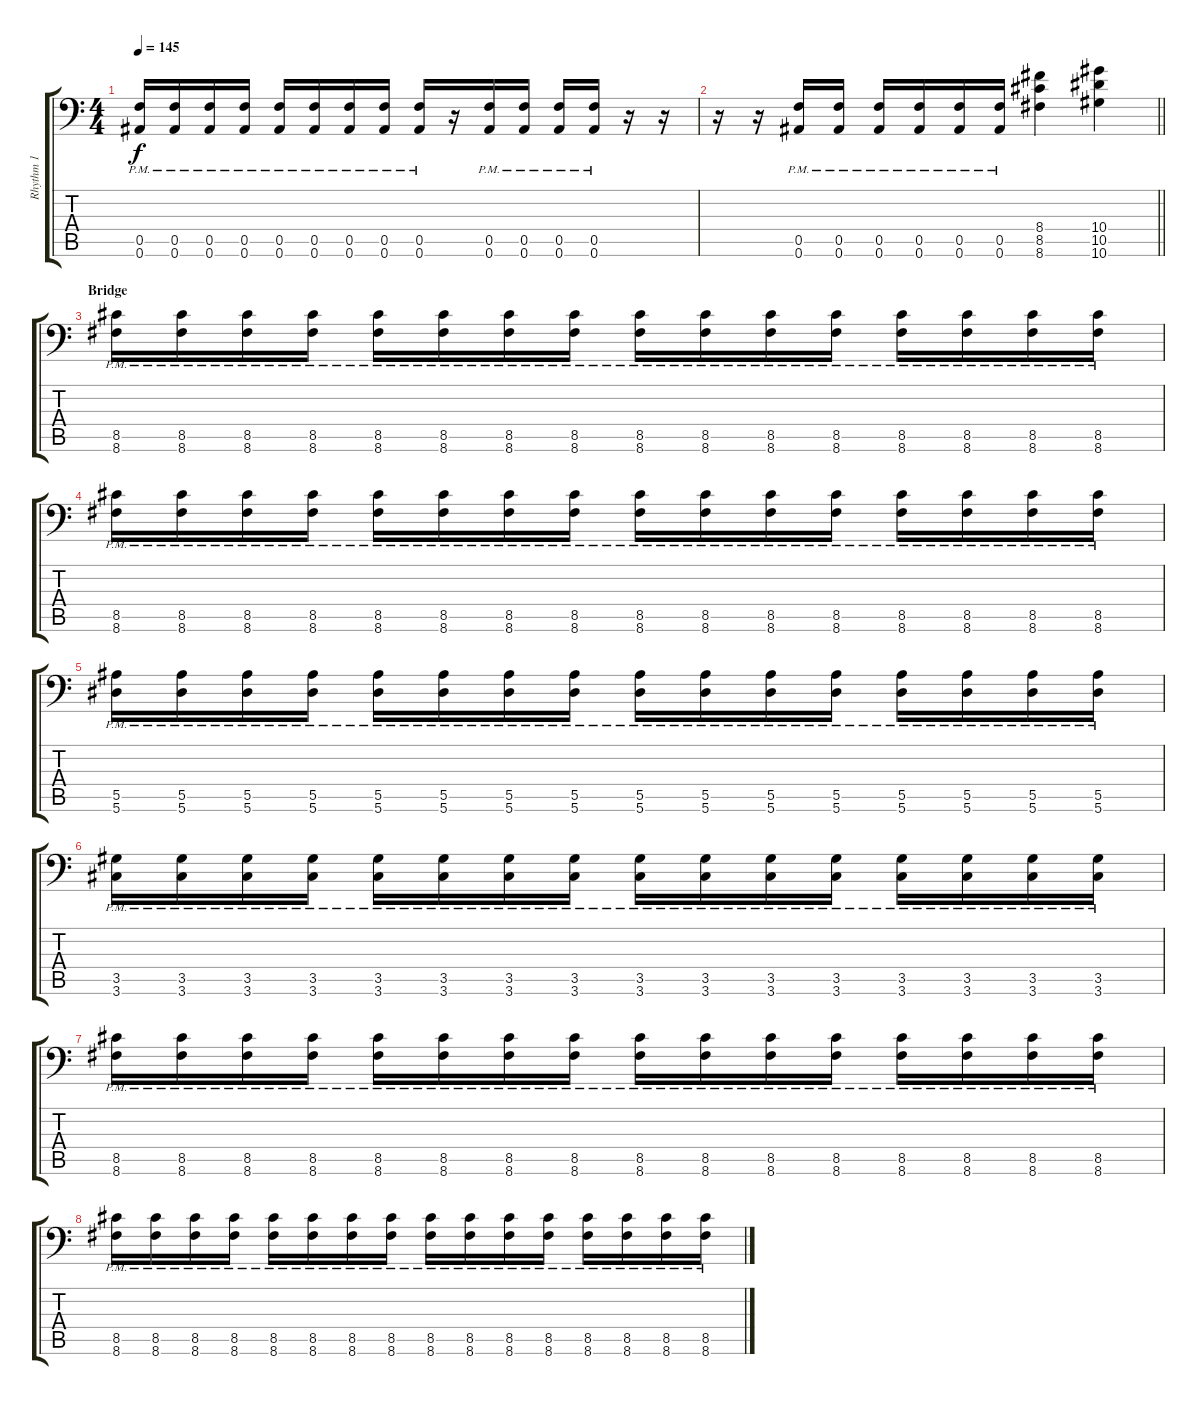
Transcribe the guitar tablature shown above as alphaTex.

\track ("Rhythm 1" "Rhythm 1") {instrument distortionguitar}
\staff {score tabs}
\tuning (C4 G3 Eb3 Bb2 F2 Bb1) {hide}
\ts (4 4)
\tempo 145
\clef f4
\ks aminor
(0.5{pm} 0.6{pm}).16{dy f} (0.5{pm} 0.6{pm}).16 (0.5{pm} 0.6{pm}).16 (0.5{pm} 0.6{pm}).16 (0.5{pm} 0.6{pm}).16 (0.5{pm} 0.6{pm}).16 (0.5{pm} 0.6{pm}).16 (0.5{pm} 0.6{pm}).16 (0.5{pm} 0.6{pm}).16 r.16 (0.5{pm} 0.6{pm}).16 (0.5{pm} 0.6{pm}).16 (0.5{pm} 0.6{pm}).16 (0.5{pm} 0.6{pm}).16 r.16 r.16 |
\barLineRight lightlight
r.16 r.16 (0.5{pm} 0.6{pm}).16 (0.5{pm} 0.6{pm}).16 (0.5{pm} 0.6{pm}).16 (0.5{pm} 0.6{pm}).16 (0.5 0.6{pm}).16 (0.5 0.6{pm}).16 (8.4 8.5 8.6).4 (10.4 10.5 10.6).4 |
\section ("" "Bridge")
(8.5{pm} 8.6{pm}).16 (8.5{pm} 8.6{pm}).16 (8.5{pm} 8.6{pm}).16 (8.5{pm} 8.6{pm}).16 (8.5{pm} 8.6{pm}).16 (8.5{pm} 8.6{pm}).16 (8.5{pm} 8.6{pm}).16 (8.5{pm} 8.6{pm}).16 (8.5{pm} 8.6{pm}).16 (8.5{pm} 8.6{pm}).16 (8.5{pm} 8.6{pm}).16 (8.5{pm} 8.6{pm}).16 (8.5{pm} 8.6{pm}).16 (8.5{pm} 8.6{pm}).16 (8.5{pm} 8.6{pm}).16 (8.5{pm} 8.6{pm}).16 |
(8.5{pm} 8.6{pm}).16 (8.5{pm} 8.6{pm}).16 (8.5{pm} 8.6{pm}).16 (8.5{pm} 8.6{pm}).16 (8.5{pm} 8.6{pm}).16 (8.5{pm} 8.6{pm}).16 (8.5{pm} 8.6{pm}).16 (8.5{pm} 8.6{pm}).16 (8.5{pm} 8.6{pm}).16 (8.5{pm} 8.6{pm}).16 (8.5{pm} 8.6{pm}).16 (8.5{pm} 8.6{pm}).16 (8.5{pm} 8.6{pm}).16 (8.5{pm} 8.6{pm}).16 (8.5{pm} 8.6{pm}).16 (8.5{pm} 8.6{pm}).16 |
(5.5{pm} 5.6{pm}).16 (5.5{pm} 5.6{pm}).16 (5.5{pm} 5.6{pm}).16 (5.5{pm} 5.6{pm}).16 (5.5{pm} 5.6{pm}).16 (5.5{pm} 5.6{pm}).16 (5.5{pm} 5.6{pm}).16 (5.5{pm} 5.6{pm}).16 (5.5{pm} 5.6{pm}).16 (5.5{pm} 5.6{pm}).16 (5.5{pm} 5.6{pm}).16 (5.5{pm} 5.6{pm}).16 (5.5{pm} 5.6{pm}).16 (5.5{pm} 5.6{pm}).16 (5.5{pm} 5.6{pm}).16 (5.5{pm} 5.6{pm}).16 |
(3.5{pm} 3.6{pm}).16 (3.5{pm} 3.6{pm}).16 (3.5{pm} 3.6{pm}).16 (3.5{pm} 3.6{pm}).16 (3.5{pm} 3.6{pm}).16 (3.5{pm} 3.6{pm}).16 (3.5{pm} 3.6{pm}).16 (3.5{pm} 3.6{pm}).16 (3.5{pm} 3.6{pm}).16 (3.5{pm} 3.6{pm}).16 (3.5{pm} 3.6{pm}).16 (3.5{pm} 3.6{pm}).16 (3.5{pm} 3.6{pm}).16 (3.5{pm} 3.6{pm}).16 (3.5{pm} 3.6{pm}).16 (3.5{pm} 3.6{pm}).16 |
(8.5{pm} 8.6{pm}).16 (8.5{pm} 8.6{pm}).16 (8.5{pm} 8.6{pm}).16 (8.5{pm} 8.6{pm}).16 (8.5{pm} 8.6{pm}).16 (8.5{pm} 8.6{pm}).16 (8.5{pm} 8.6{pm}).16 (8.5{pm} 8.6{pm}).16 (8.5{pm} 8.6{pm}).16 (8.5{pm} 8.6{pm}).16 (8.5{pm} 8.6{pm}).16 (8.5{pm} 8.6{pm}).16 (8.5{pm} 8.6{pm}).16 (8.5{pm} 8.6{pm}).16 (8.5{pm} 8.6{pm}).16 (8.5{pm} 8.6{pm}).16 |
(8.5{pm} 8.6{pm}).16 (8.5{pm} 8.6{pm}).16 (8.5{pm} 8.6{pm}).16 (8.5{pm} 8.6{pm}).16 (8.5{pm} 8.6{pm}).16 (8.5{pm} 8.6{pm}).16 (8.5{pm} 8.6{pm}).16 (8.5{pm} 8.6{pm}).16 (8.5{pm} 8.6{pm}).16 (8.5{pm} 8.6{pm}).16 (8.5{pm} 8.6{pm}).16 (8.5{pm} 8.6{pm}).16 (8.5{pm} 8.6{pm}).16 (8.5{pm} 8.6{pm}).16 (8.5{pm} 8.6{pm}).16 (8.5{pm} 8.6{pm}).16
